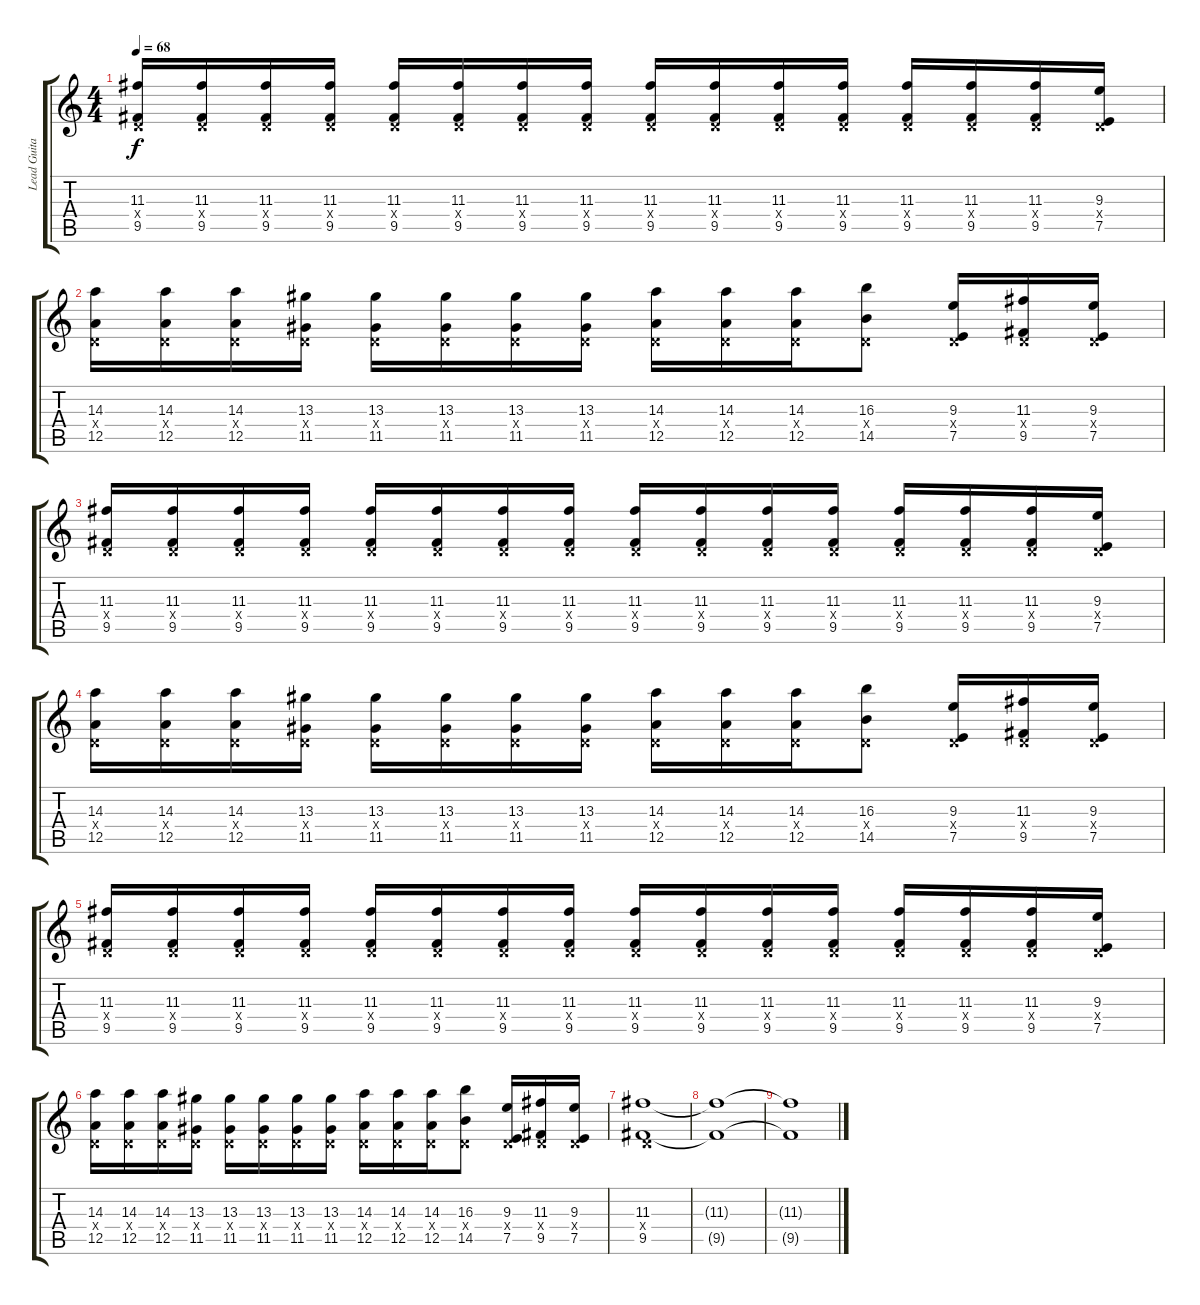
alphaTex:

\track ("Lead Guitar" "Lead Guita") {instrument overdrivenguitar}
\staff {score tabs}
\tuning (E4 B3 G3 D3 A2 E2) {hide}
\ts (4 4)
\tempo 68
\clef g2
\ks c
(11.3 0.4{x} 9.5).16{dy f} (11.3 0.4{x} 9.5).16 (11.3 0.4{x} 9.5).16 (11.3 0.4{x} 9.5).16 (11.3 0.4{x} 9.5).16 (11.3 0.4{x} 9.5).16 (11.3 0.4{x} 9.5).16 (11.3 0.4{x} 9.5).16 (11.3 0.4{x} 9.5).16 (11.3 0.4{x} 9.5).16 (11.3 0.4{x} 9.5).16 (11.3 0.4{x} 9.5).16 (11.3 0.4{x} 9.5).16 (11.3 0.4{x} 9.5).16 (11.3 0.4{x} 9.5).16 (9.3 0.4{x} 7.5).16 |
(14.3 0.4{x} 12.5).16 (14.3 0.4{x} 12.5).16 (14.3 0.4{x} 12.5).16 (13.3 0.4{x} 11.5).16 (13.3 0.4{x} 11.5).16 (13.3 0.4{x} 11.5).16 (13.3 0.4{x} 11.5).16 (13.3 0.4{x} 11.5).16 (14.3 0.4{x} 12.5).16 (14.3 0.4{x} 12.5).16 (14.3 0.4{x} 12.5).16 (16.3 0.4{x} 14.5).8 (9.3 0.4{x} 7.5).16 (11.3 0.4{x} 9.5).16 (9.3 0.4{x} 7.5).16 |
(11.3 0.4{x} 9.5).16 (11.3 0.4{x} 9.5).16 (11.3 0.4{x} 9.5).16 (11.3 0.4{x} 9.5).16 (11.3 0.4{x} 9.5).16 (11.3 0.4{x} 9.5).16 (11.3 0.4{x} 9.5).16 (11.3 0.4{x} 9.5).16 (11.3 0.4{x} 9.5).16 (11.3 0.4{x} 9.5).16 (11.3 0.4{x} 9.5).16 (11.3 0.4{x} 9.5).16 (11.3 0.4{x} 9.5).16 (11.3 0.4{x} 9.5).16 (11.3 0.4{x} 9.5).16 (9.3 0.4{x} 7.5).16 |
(14.3 0.4{x} 12.5).16 (14.3 0.4{x} 12.5).16 (14.3 0.4{x} 12.5).16 (13.3 0.4{x} 11.5).16 (13.3 0.4{x} 11.5).16 (13.3 0.4{x} 11.5).16 (13.3 0.4{x} 11.5).16 (13.3 0.4{x} 11.5).16 (14.3 0.4{x} 12.5).16 (14.3 0.4{x} 12.5).16 (14.3 0.4{x} 12.5).16 (16.3 0.4{x} 14.5).8 (9.3 0.4{x} 7.5).16 (11.3 0.4{x} 9.5).16 (9.3 0.4{x} 7.5).16 |
(11.3 0.4{x} 9.5).16 (11.3 0.4{x} 9.5).16 (11.3 0.4{x} 9.5).16 (11.3 0.4{x} 9.5).16 (11.3 0.4{x} 9.5).16 (11.3 0.4{x} 9.5).16 (11.3 0.4{x} 9.5).16 (11.3 0.4{x} 9.5).16 (11.3 0.4{x} 9.5).16 (11.3 0.4{x} 9.5).16 (11.3 0.4{x} 9.5).16 (11.3 0.4{x} 9.5).16 (11.3 0.4{x} 9.5).16 (11.3 0.4{x} 9.5).16 (11.3 0.4{x} 9.5).16 (9.3 0.4{x} 7.5).16 |
(14.3 0.4{x} 12.5).16 (14.3 0.4{x} 12.5).16 (14.3 0.4{x} 12.5).16 (13.3 0.4{x} 11.5).16 (13.3 0.4{x} 11.5).16 (13.3 0.4{x} 11.5).16 (13.3 0.4{x} 11.5).16 (13.3 0.4{x} 11.5).16 (14.3 0.4{x} 12.5).16 (14.3 0.4{x} 12.5).16 (14.3 0.4{x} 12.5).16 (16.3 0.4{x} 14.5).8 (9.3 0.4{x} 7.5).16 (11.3 0.4{x} 9.5).16 (9.3 0.4{x} 7.5).16 |
(11.3 0.4{x} 9.5).1{volume 2} |
(11.3{t} 9.5{t}).1 |
(11.3{t} 9.5{t}).1
